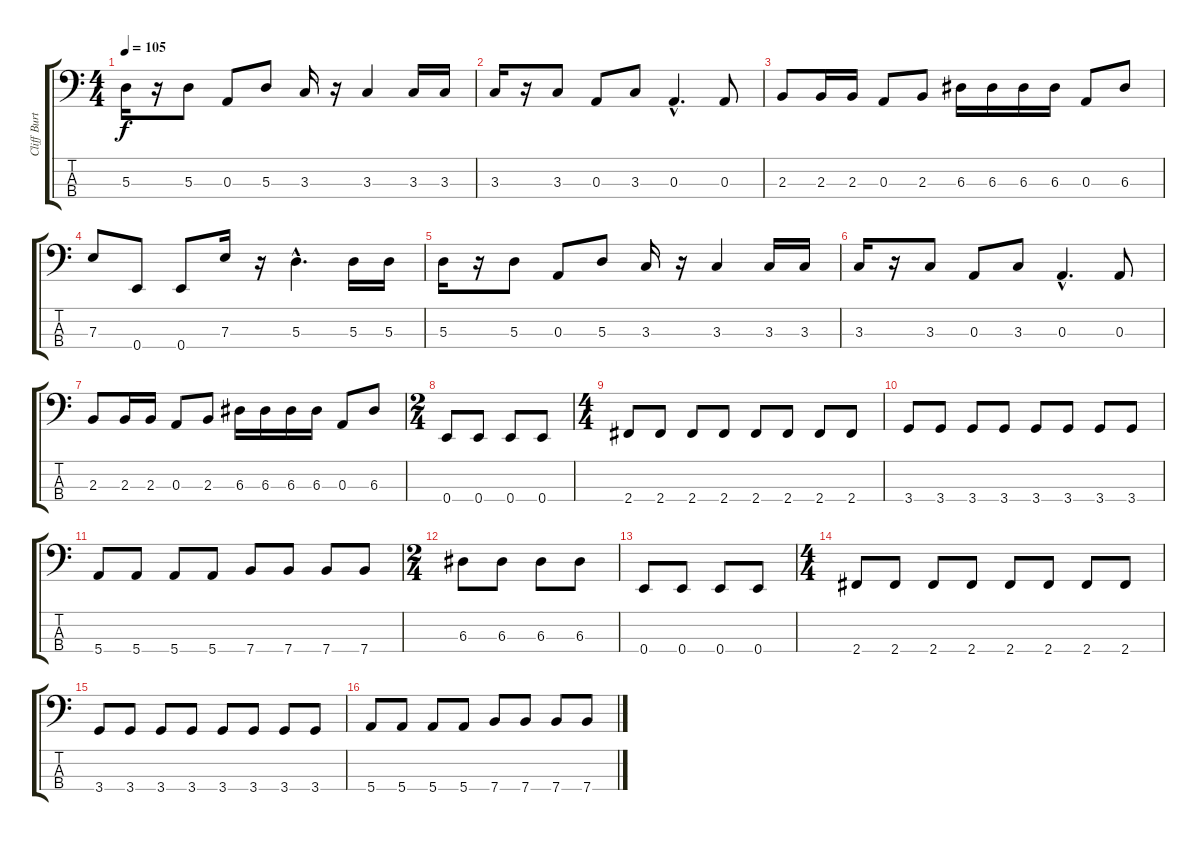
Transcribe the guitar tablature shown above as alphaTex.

\track ("Cliff Burton (Bass)" "Cliff Burt") {instrument electricbassfinger}
\staff {score tabs}
\tuning (G2 D2 A1 E1) {hide}
\ts (4 4)
\tempo 105
\clef f4
\ks c
5.3.16{dy f} r.16 5.3.8 0.3.8 5.3.8 3.3.16 r.16 3.3.4 3.3.16 3.3.16 |
3.3.16 r.16 3.3.8 0.3.8 3.3.8 0.3{hac}.4{d} 0.3.8 |
2.3.8 2.3.16 2.3.16 0.3.8 2.3.8 6.3.16 6.3.16 6.3.16 6.3.16 0.3.8 6.3.8 |
7.3.8 0.4.8 0.4.8 7.3.16 r.16 5.3{hac}.4{d} 5.3.16 5.3.16 |
5.3.16 r.16 5.3.8 0.3.8 5.3.8 3.3.16 r.16 3.3.4 3.3.16 3.3.16 |
3.3.16 r.16 3.3.8 0.3.8 3.3.8 0.3{hac}.4{d} 0.3.8 |
2.3.8 2.3.16 2.3.16 0.3.8 2.3.8 6.3.16 6.3.16 6.3.16 6.3.16 0.3.8 6.3.8 |
\ts (2 4)
\section ("" "")
0.4.8 0.4.8 0.4.8 0.4.8 |
\ts (4 4)
2.4.8 2.4.8 2.4.8 2.4.8 2.4.8 2.4.8 2.4.8 2.4.8 |
3.4.8 3.4.8 3.4.8 3.4.8 3.4.8 3.4.8 3.4.8 3.4.8 |
5.4.8 5.4.8 5.4.8 5.4.8 7.4.8 7.4.8 7.4.8 7.4.8 |
\ts (2 4)
6.3.8 6.3.8 6.3.8 6.3.8 |
0.4.8 0.4.8 0.4.8 0.4.8 |
\ts (4 4)
2.4.8 2.4.8 2.4.8 2.4.8 2.4.8 2.4.8 2.4.8 2.4.8 |
3.4.8 3.4.8 3.4.8 3.4.8 3.4.8 3.4.8 3.4.8 3.4.8 |
5.4.8 5.4.8 5.4.8 5.4.8 7.4.8 7.4.8 7.4.8 7.4.8
